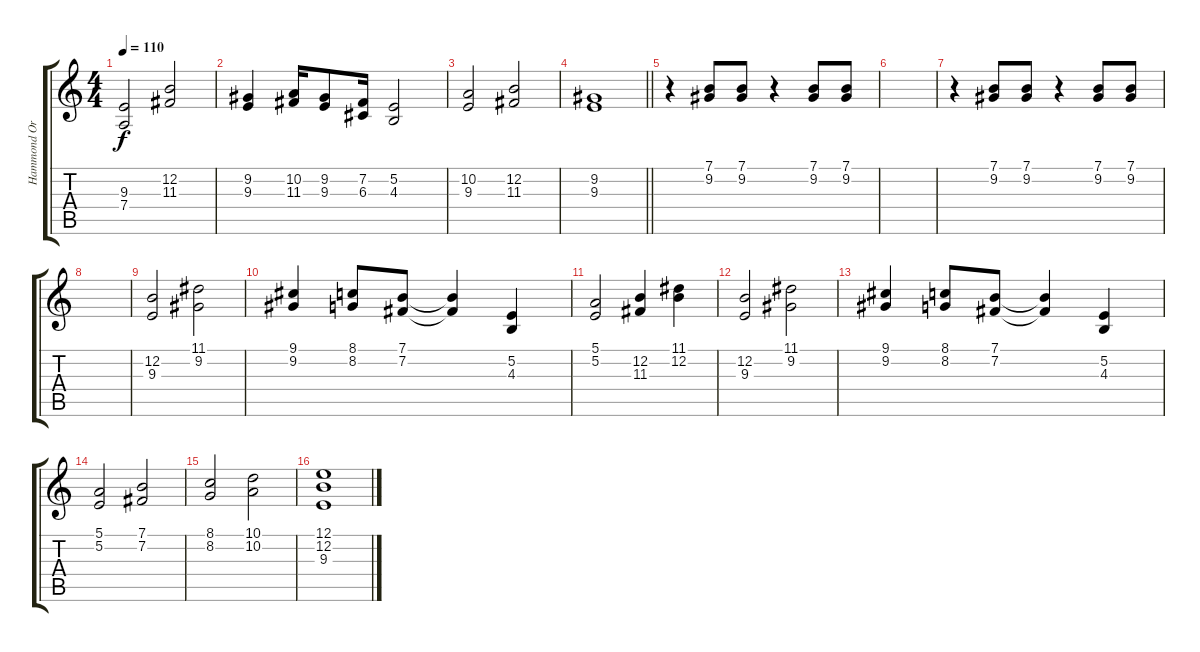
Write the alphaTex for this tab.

\track ("Hammond Organ" "Hammond Or") {instrument drawbarorgan}
\staff {score tabs}
\tuning (E4 B3 G3 D3 A2 E2) {hide}
\ts (4 4)
\tempo 110
\clef g2
\ks c
(9.3 7.4).2{dy f} (12.2 11.3).2 |
(9.2 9.3).4 (10.2 11.3).16 (9.2 9.3).8 (7.2 6.3).16 (5.2 4.3).2 |
(10.2 9.3).2 (12.2 11.3).2 |
\barLineRight lightlight
(9.2 9.3).1 |
r.4 (7.1 9.2).8 (7.1 9.2).8 r.4 (7.1 9.2).8 (7.1 9.2).8 |
|
r.4 (7.1 9.2).8 (7.1 9.2).8 r.4 (7.1 9.2).8 (7.1 9.2).8 |
|
(12.2 9.3).2 (11.1 9.2).2 |
(9.1 9.2).4 (8.1 8.2).8 (7.1 7.2).8 (7.1{t} 7.2{t}).4 (5.2 4.3).4 |
(5.1 5.2).2 (12.2 11.3).4 (11.1 12.2).4 |
(12.2 9.3).2 (11.1 9.2).2 |
(9.1 9.2).4 (8.1 8.2).8 (7.1 7.2).8 (7.1{t} 7.2{t}).4 (5.2 4.3).4 |
(5.1 5.2).2 (7.1 7.2).2 |
(8.1 8.2).2 (10.1 10.2).2 |
(12.1 12.2 9.3).1
